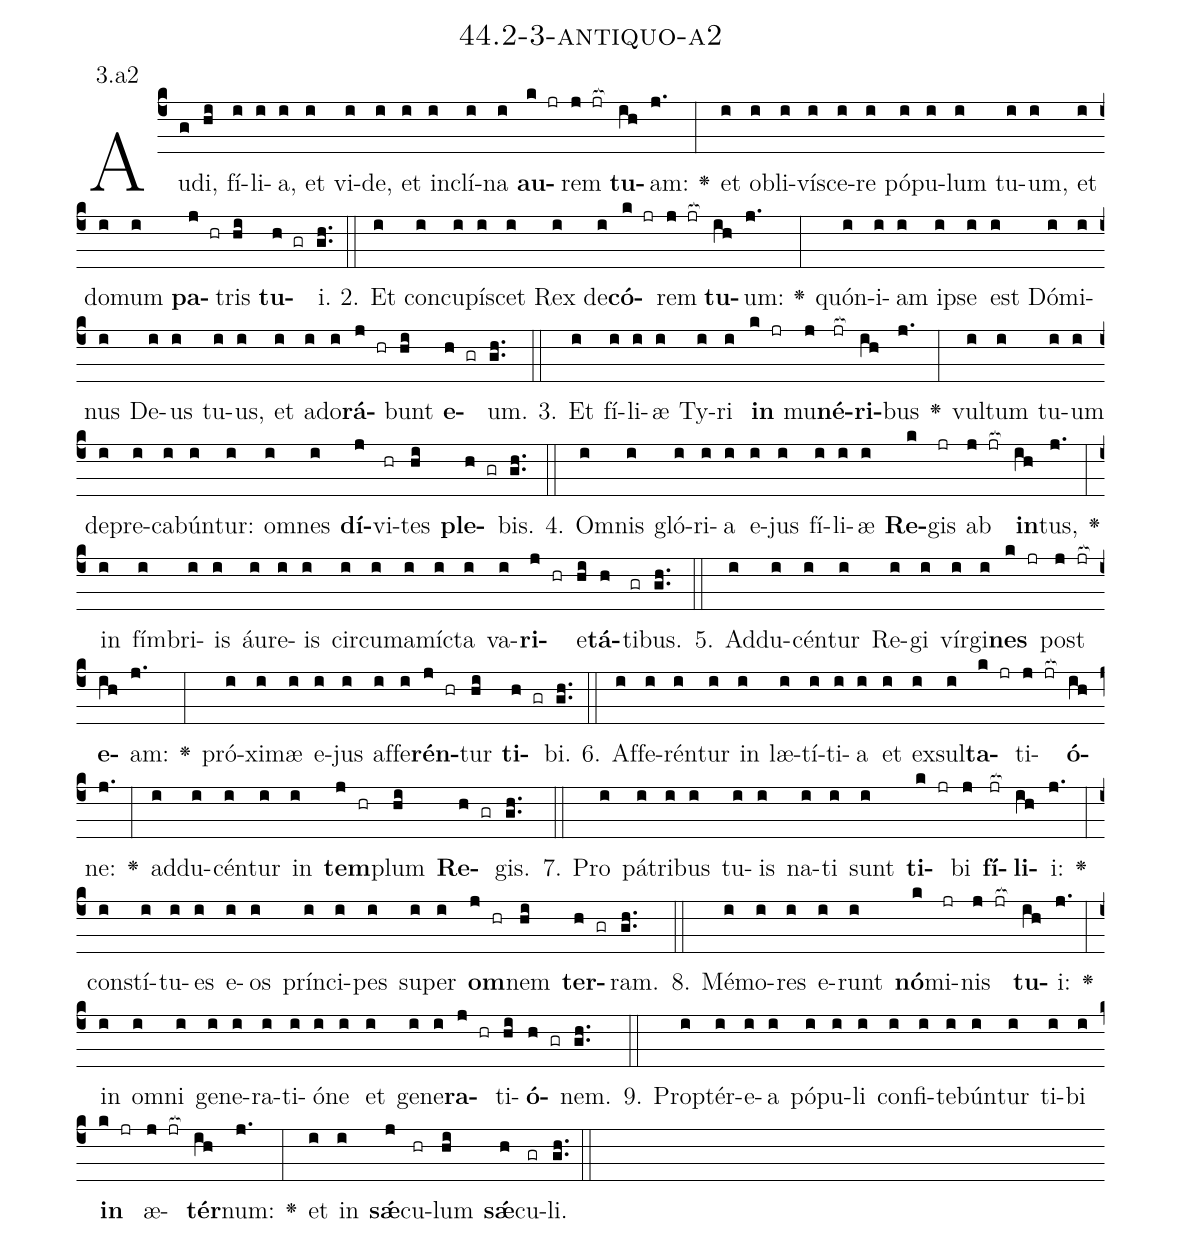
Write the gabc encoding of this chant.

name: 44.2-3-antiquo-a2;
annotation: 3.a2;
%%
(c4)Au(g)di,(hi) fí(i)li(i)a,(i) et(i) vi(i)de,(i) et(i) in(i)clí(i)na(i) <b>au</b>(k jr)rem(j jr[ocb:1{]) <b>tu</b>(ih[ocb:0}])am:(j.) <v>\greheightstar</v>(:) et(i) ob(i)li(i)ví(i)sce(i)re(i) pó(i)pu(i)lum(i) tu(i)um,(i) et(i) do(i)mum(i) <b>pa</b>(j hr)tris(hi) <b>tu</b>(h gr)i.(gh..) (::)
2. Et(i) con(i)cu(i)pí(i)scet(i) Rex(i) de(i)<b>có</b>(k jr)rem(j jr[ocb:1{]) <b>tu</b>(ih[ocb:0}])um:(j.) <v>\greheightstar</v>(:) quón(i)i(i)am(i) ip(i)se(i) est(i) Dó(i)mi(i)nus(i) De(i)us(i) tu(i)us,(i) et(i) ad(i)o(i)<b>rá</b>(j hr)bunt(hi) <b>e</b>(h gr)um.(gh..) (::)
3. Et(i) fí(i)li(i)æ(i) Ty(i)ri(i) <b>in</b>(k jr) mu(j)<b>né</b>(jr[ocb:1{])<b>ri</b>(ih[ocb:0}])bus(j.) <v>\greheightstar</v>(:) vul(i)tum(i) tu(i)um(i) de(i)pre(i)ca(i)bún(i)tur:(i) om(i)nes(i) <b>dí</b>(j)vi(hr)tes(hi) <b>ple</b>(h gr)bis.(gh..) (::)
4. Om(i)nis(i) gló(i)ri(i)a(i) e(i)jus(i) fí(i)li(i)æ(i) <b>Re</b>(k)gis(jr) ab(j jr[ocb:1{]) <b>in</b>(ih[ocb:0}])tus,(j.) <v>\greheightstar</v>(:) in(i) fím(i)bri(i)is(i) áu(i)re(i)is(i) cir(i)cum(i)a(i)míc(i)ta(i) va(i)<b>ri</b>(j hr)e(hi)<b>tá</b>(h)ti(gr)bus.(gh..) (::)
5. Ad(i)du(i)cén(i)tur(i) Re(i)gi(i) vír(i)gi(i)<b>nes</b>(k jr) post(j jr[ocb:1{]) <b>e</b>(ih[ocb:0}])am:(j.) <v>\greheightstar</v>(:) pró(i)xi(i)mæ(i) e(i)jus(i) af(i)fe(i)<b>rén</b>(j hr)tur(hi) <b>ti</b>(h gr)bi.(gh..) (::)
6. Af(i)fe(i)rén(i)tur(i) in(i) læ(i)tí(i)ti(i)a(i) et(i) ex(i)sul(i)<b>ta</b>(k jr)ti(j jr[ocb:1{])<b>ó</b>(ih[ocb:0}])ne:(j.) <v>\greheightstar</v>(:) ad(i)du(i)cén(i)tur(i) in(i) <b>tem</b>(j hr)plum(hi) <b>Re</b>(h gr)gis.(gh..) (::)
7. Pro(i) pá(i)tri(i)bus(i) tu(i)is(i) na(i)ti(i) sunt(i) <b>ti</b>(k jr)bi(j) <b>fí</b>(jr[ocb:1{])<b>li</b>(ih[ocb:0}])i:(j.) <v>\greheightstar</v>(:) con(i)stí(i)tu(i)es(i) e(i)os(i) prín(i)ci(i)pes(i) su(i)per(i) <b>om</b>(j hr)nem(hi) <b>ter</b>(h gr)ram.(gh..) (::)
8. Mé(i)mo(i)res(i) e(i)runt(i) <b>nó</b>(k)mi(jr)nis(j jr[ocb:1{]) <b>tu</b>(ih[ocb:0}])i:(j.) <v>\greheightstar</v>(:) in(i) om(i)ni(i) ge(i)ne(i)ra(i)ti(i)ó(i)ne(i) et(i) ge(i)ne(i)<b>ra</b>(j hr)ti(hi)<b>ó</b>(h gr)nem.(gh..) (::)
9. Prop(i)tér(i)e(i)a(i) pó(i)pu(i)li(i) con(i)fi(i)te(i)bún(i)tur(i) ti(i)bi(i) <b>in</b>(k jr) æ(j jr[ocb:1{])<b>tér</b>(ih[ocb:0}])num:(j.) <v>\greheightstar</v>(:) et(i) in(i) <b>sǽ</b>(j)cu(hr)lum(hi) <b>sǽ</b>(h)cu(gr)li.(gh..) (::)
